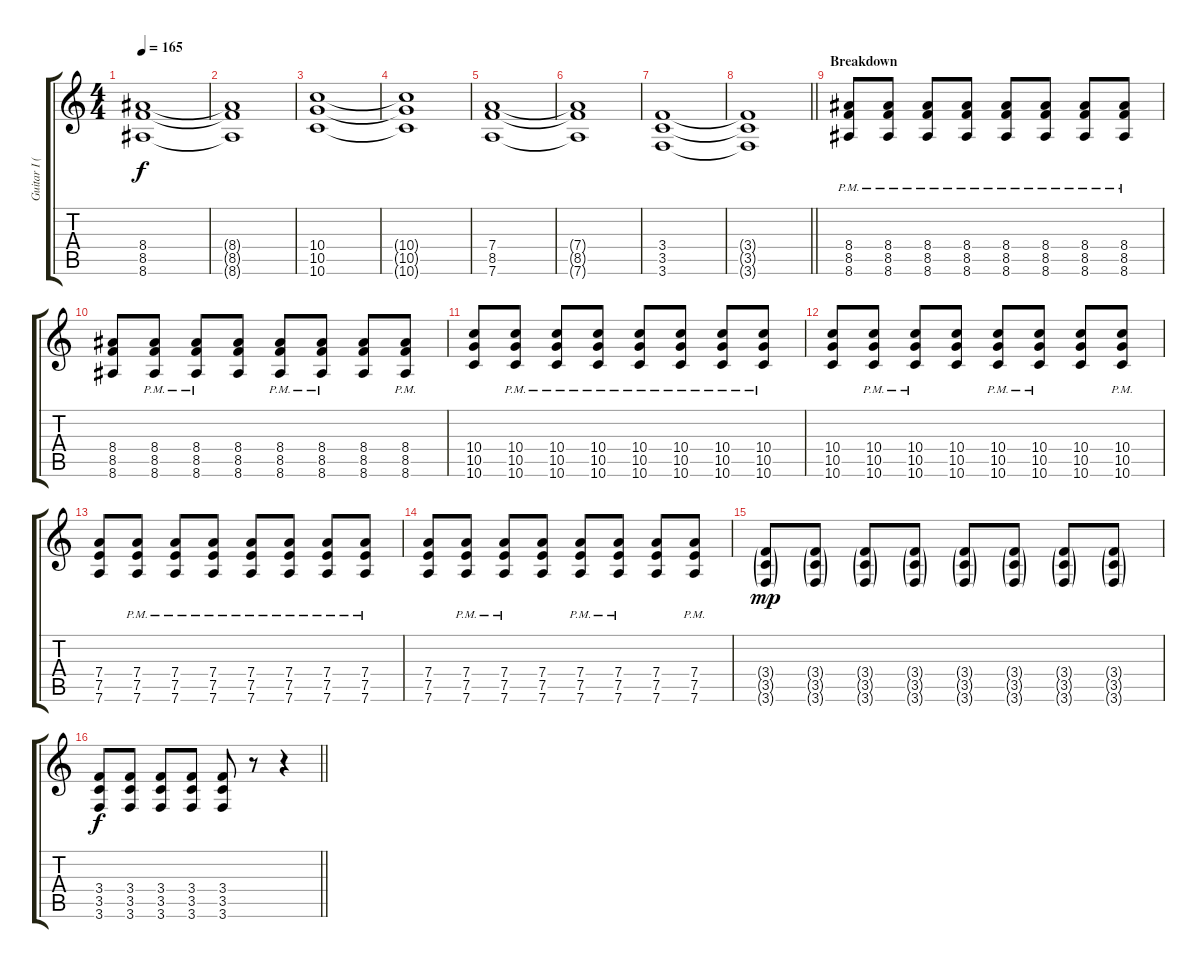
\track ("Guitar I (Right)" "Guitar I (") {instrument overdrivenguitar}
\staff {score tabs}
\tuning (E4 B3 G3 D3 A2 D2) {hide}
\ts (4 4)
\section ("" "")
\tempo 165
\clef g2
\ks c
(8.4 8.5 8.6).1{dy f} |
(8.4{t} 8.5{t} 8.6{t}).1 |
(10.4 10.5 10.6).1 |
(10.4{t} 10.5{t} 10.6{t}).1 |
(7.4 8.5 7.6).1 |
(7.4{t} 8.5{t} 7.6{t}).1 |
(3.4 3.5 3.6).1 |
\barLineRight lightlight
(3.4{t} 3.5{t} 3.6{t}).1 |
\section ("" "Breakdown")
(8.4{pm} 8.5{pm} 8.6{pm}).8 (8.4{pm} 8.5{pm} 8.6{pm}).8 (8.4{pm} 8.5{pm} 8.6{pm}).8 (8.4{pm} 8.5{pm} 8.6{pm}).8 (8.4{pm} 8.5{pm} 8.6{pm}).8 (8.4{pm} 8.5{pm} 8.6{pm}).8 (8.4{pm} 8.5{pm} 8.6{pm}).8 (8.4{pm} 8.5{pm} 8.6{pm}).8 |
(8.4 8.5 8.6).8 (8.4{pm} 8.5{pm} 8.6{pm}).8 (8.4{pm} 8.5{pm} 8.6{pm}).8 (8.4 8.5 8.6).8 (8.4{pm} 8.5{pm} 8.6{pm}).8 (8.4{pm} 8.5{pm} 8.6{pm}).8 (8.4 8.5 8.6).8 (8.4{pm} 8.5{pm} 8.6{pm}).8 |
(10.4 10.5 10.6).8 (10.4{pm} 10.5{pm} 10.6{pm}).8 (10.4{pm} 10.5{pm} 10.6{pm}).8 (10.4{pm} 10.5{pm} 10.6{pm}).8 (10.4{pm} 10.5{pm} 10.6{pm}).8 (10.4{pm} 10.5{pm} 10.6{pm}).8 (10.4{pm} 10.5{pm} 10.6{pm}).8 (10.4{pm} 10.5{pm} 10.6{pm}).8 |
(10.4 10.5 10.6).8 (10.4{pm} 10.5{pm} 10.6{pm}).8 (10.4{pm} 10.5{pm} 10.6{pm}).8 (10.4 10.5 10.6).8 (10.4{pm} 10.5{pm} 10.6{pm}).8 (10.4{pm} 10.5{pm} 10.6{pm}).8 (10.4 10.5 10.6).8 (10.4{pm} 10.5{pm} 10.6{pm}).8 |
(7.4 7.5 7.6).8 (7.4{pm} 7.5{pm} 7.6{pm}).8 (7.4{pm} 7.5{pm} 7.6{pm}).8 (7.4{pm} 7.5{pm} 7.6{pm}).8 (7.4{pm} 7.5{pm} 7.6{pm}).8 (7.4{pm} 7.5{pm} 7.6{pm}).8 (7.4{pm} 7.5{pm} 7.6{pm}).8 (7.4{pm} 7.5{pm} 7.6{pm}).8 |
(7.4 7.5 7.6).8 (7.4{pm} 7.5{pm} 7.6{pm}).8 (7.4{pm} 7.5{pm} 7.6{pm}).8 (7.4 7.5 7.6).8 (7.4{pm} 7.5{pm} 7.6{pm}).8 (7.4{pm} 7.5{pm} 7.6{pm}).8 (7.4 7.5 7.6).8 (7.4{pm} 7.5{pm} 7.6{pm}).8 |
(3.4{g} 3.5{g} 3.6{g}).8{dy mp} (3.4{g} 3.5{g} 3.6{g}).8 (3.4{g} 3.5{g} 3.6{g}).8 (3.4{g} 3.5{g} 3.6{g}).8 (3.4{g} 3.5{g} 3.6{g}).8 (3.4{g} 3.5{g} 3.6{g}).8 (3.4{g} 3.5{g} 3.6{g}).8 (3.4{g} 3.5{g} 3.6{g}).8 |
\barLineRight lightlight
(3.4 3.5 3.6).8{dy f} (3.4 3.5 3.6).8 (3.4 3.5 3.6).8 (3.4 3.5 3.6).8 (3.4 3.5 3.6).8 r.8 r.4
